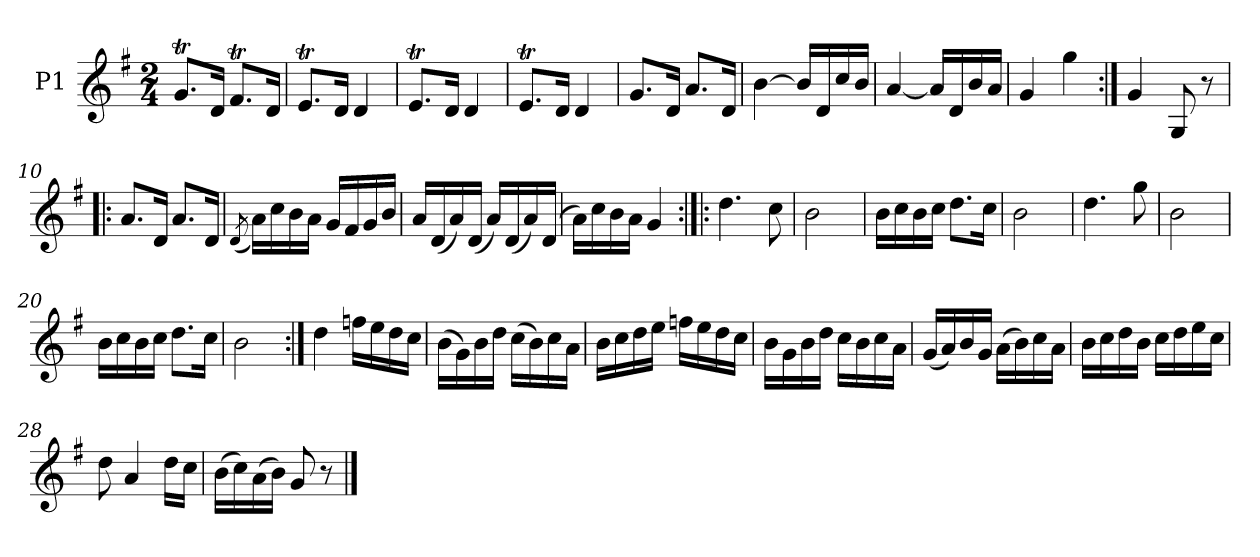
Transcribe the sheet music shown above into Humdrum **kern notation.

**kern
*part1
*staff1
*I"P1
*clefG2
*k[f#]
*G:
*M2/4
=1
8.gTL
16dJk
8.f#tL
16dJk
=2
8.eTL
16dJk
4d
=3
8.eTL
16dJk
4d
=4
8.eTL
16dJk
4d
=5
8.gL
16dJk
8.aL
16dJk
=6
[4b
16bLL]
16d
16cc
16bJJ
=7
[4a
16aLL]
16d
16b
16aJJ
=8
4g
4gg
=9:|!
4g
8G
8r
=10!|:
8.aL
16dJk
8.aL
16dJk
=11
(8qd/
16aLL)
16cc
16b
16aJJ
16gLL
16f#
16g
16bJJ
=12
16aLL
(16d
16a)
(16dJJ
16aLL)
(16d
16a)
(16dJJ
=13
16aLL)
16cc
16b
16aJJ
4g
=14:|!|:
4.dd
8cc
=15
2b
=16
16bLL
16cc
16b
16ccJJ
8.ddL
16ccJk
=17
2b
=18
4.dd
8gg
=19
2b
=20
16bLL
16cc
16b
16ccJJ
8.ddL
16ccJk
=21
2b
=22:|!
4dd
16ffnLL
16ee
16dd
16ccJJ
=23
(16bLL
16g)
16b
16ddJJ
(16ccLL
16b)
16cc
16aJJ
=24
16bLL
16cc
16dd
16eeJJ
16ffnLL
16ee
16dd
16ccJJ
=25
16bLL
16g
16b
16ddJJ
16ccLL
16b
16cc
16aJJ
=26
(16gLL
16a)
16b
16gJJ
(16aLL
16b)
16cc
16aJJ
=27
16bLL
16cc
16dd
16bJJ
16ccLL
16dd
16ee
16ccJJ
=28
8dd
4a
16ddLL
16ccJJ
=29
(16bLL
16cc)
(16a
16bJJ)
8g
8r
==
*-
